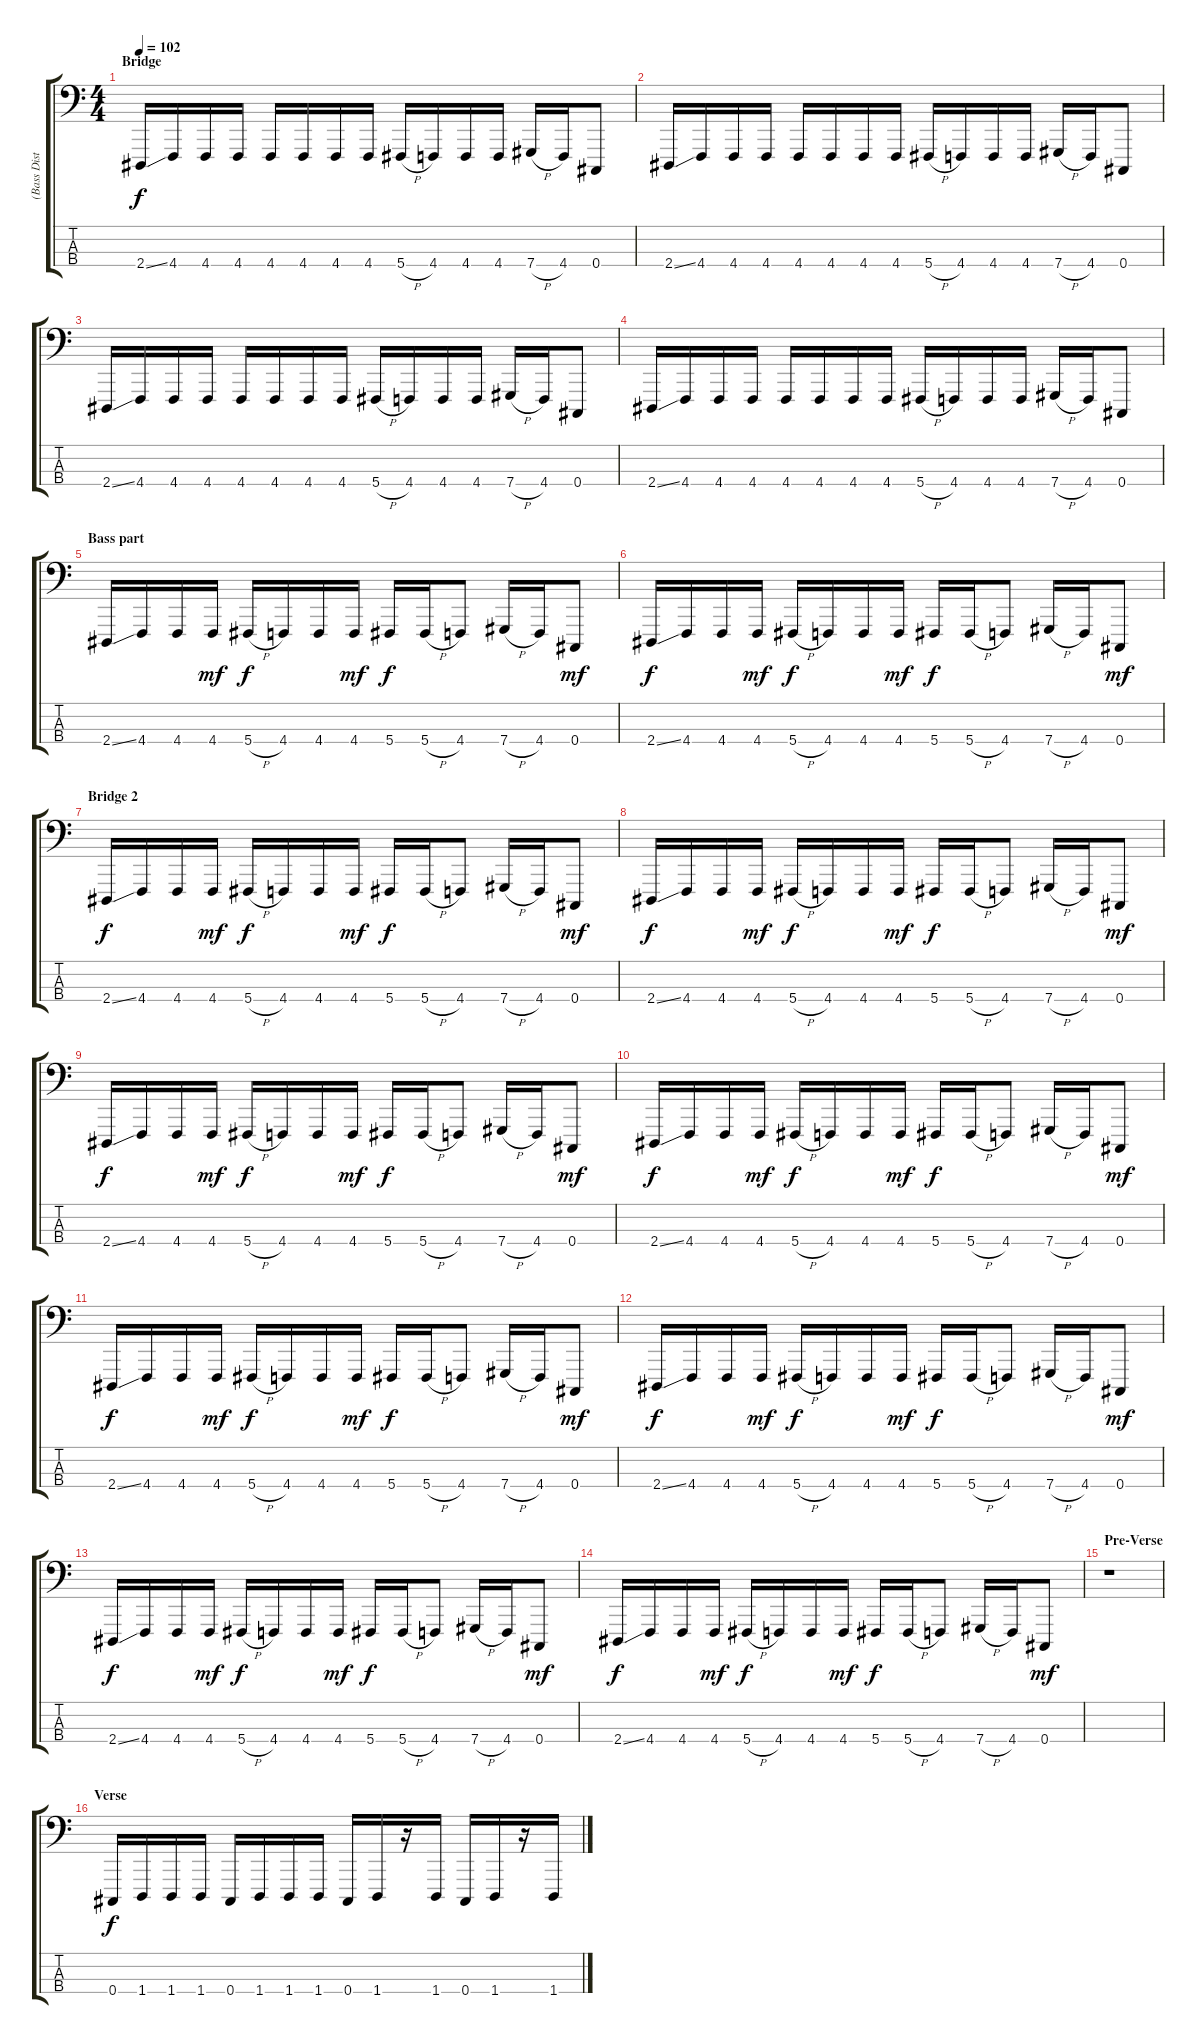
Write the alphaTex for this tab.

\track ("(Bass Disto)" "(Bass Dist") {instrument lead8bassandlead}
\staff {score tabs}
\tuning (Gb2 Db2 Ab1 Db1) {hide}
\ts (4 4)
\section ("" "Bridge")
\tempo 102
\clef f4
\ks c
2.4{ss}.16{dy f} 4.4.16 4.4.16 4.4.16 4.4.16 4.4.16 4.4.16 4.4.16 5.4{h}.16 4.4.16 4.4.16 4.4.16 7.4{h}.16 4.4.16 0.4.8 |
2.4{ss}.16 4.4.16 4.4.16 4.4.16 4.4.16 4.4.16 4.4.16 4.4.16 5.4{h}.16 4.4.16 4.4.16 4.4.16 7.4{h}.16 4.4.16 0.4.8 |
2.4{ss}.16 4.4.16 4.4.16 4.4.16 4.4.16 4.4.16 4.4.16 4.4.16 5.4{h}.16 4.4.16 4.4.16 4.4.16 7.4{h}.16 4.4.16 0.4.8 |
2.4{ss}.16 4.4.16 4.4.16 4.4.16 4.4.16 4.4.16 4.4.16 4.4.16 5.4{h}.16 4.4.16 4.4.16 4.4.16 7.4{h}.16 4.4.16 0.4.8 |
\section ("" "Bass part")
2.4{ss}.16{volume 14 instrument distortionguitar} 4.4.16 4.4.16 4.4.16{dy mf} 5.4{h}.16{dy f} 4.4.16 4.4.16 4.4.16{dy mf} 5.4.16{dy f} 5.4{h}.16 4.4.8 7.4{h}.16 4.4.16 0.4.8{dy mf} |
2.4{ss}.16{dy f} 4.4.16 4.4.16 4.4.16{dy mf} 5.4{h}.16{dy f} 4.4.16 4.4.16 4.4.16{dy mf} 5.4.16{dy f} 5.4{h}.16 4.4.8 7.4{h}.16 4.4.16 0.4.8{dy mf} |
\section ("" "Bridge 2")
2.4{ss}.16{dy f volume 9 instrument lead8bassandlead} 4.4.16 4.4.16 4.4.16{dy mf} 5.4{h}.16{dy f} 4.4.16 4.4.16 4.4.16{dy mf} 5.4.16{dy f} 5.4{h}.16 4.4.8 7.4{h}.16 4.4.16 0.4.8{dy mf} |
2.4{ss}.16{dy f} 4.4.16 4.4.16 4.4.16{dy mf} 5.4{h}.16{dy f} 4.4.16 4.4.16 4.4.16{dy mf} 5.4.16{dy f} 5.4{h}.16 4.4.8 7.4{h}.16 4.4.16 0.4.8{dy mf} |
2.4{ss}.16{dy f} 4.4.16 4.4.16 4.4.16{dy mf} 5.4{h}.16{dy f} 4.4.16 4.4.16 4.4.16{dy mf} 5.4.16{dy f} 5.4{h}.16 4.4.8 7.4{h}.16 4.4.16 0.4.8{dy mf} |
2.4{ss}.16{dy f} 4.4.16 4.4.16 4.4.16{dy mf} 5.4{h}.16{dy f} 4.4.16 4.4.16 4.4.16{dy mf} 5.4.16{dy f} 5.4{h}.16 4.4.8 7.4{h}.16 4.4.16 0.4.8{dy mf} |
2.4{ss}.16{dy f} 4.4.16 4.4.16 4.4.16{dy mf} 5.4{h}.16{dy f} 4.4.16 4.4.16 4.4.16{dy mf} 5.4.16{dy f} 5.4{h}.16 4.4.8 7.4{h}.16 4.4.16 0.4.8{dy mf} |
2.4{ss}.16{dy f} 4.4.16 4.4.16 4.4.16{dy mf} 5.4{h}.16{dy f} 4.4.16 4.4.16 4.4.16{dy mf} 5.4.16{dy f} 5.4{h}.16 4.4.8 7.4{h}.16 4.4.16 0.4.8{dy mf} |
2.4{ss}.16{dy f} 4.4.16 4.4.16 4.4.16{dy mf} 5.4{h}.16{dy f} 4.4.16 4.4.16 4.4.16{dy mf} 5.4.16{dy f} 5.4{h}.16 4.4.8 7.4{h}.16 4.4.16 0.4.8{dy mf} |
2.4{ss}.16{dy f} 4.4.16 4.4.16 4.4.16{dy mf} 5.4{h}.16{dy f} 4.4.16 4.4.16 4.4.16{dy mf} 5.4.16{dy f} 5.4{h}.16 4.4.8 7.4{h}.16 4.4.16 0.4.8{dy mf} |
\section ("" "Pre-Verse")
r.1 |
\section ("" "Verse")
0.4.16{dy f} 1.4.16 1.4.16 1.4.16 0.4.16 1.4.16 1.4.16 1.4.16 0.4.16 1.4.16 r.16 1.4.16 0.4.16 1.4.16 r.16 1.4.16
